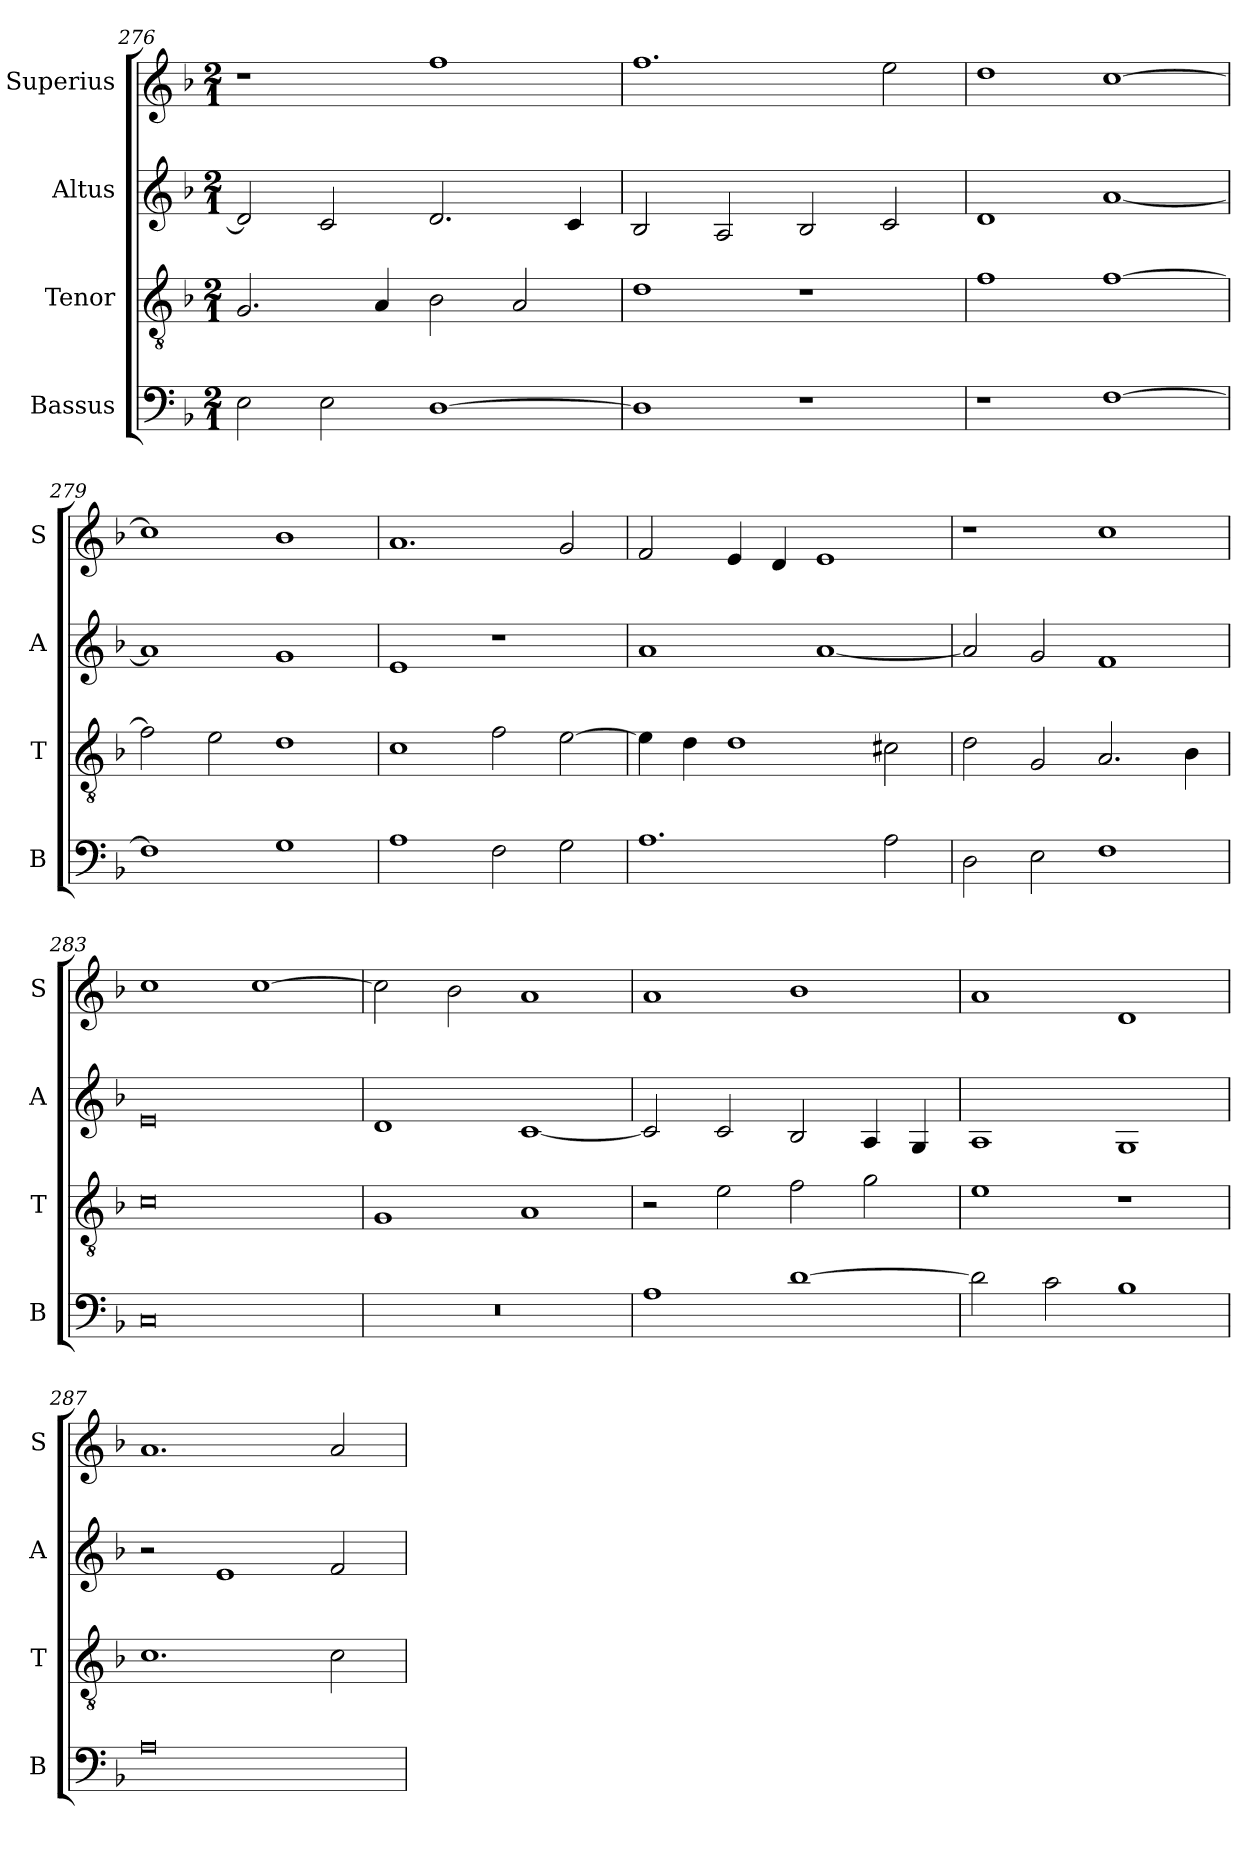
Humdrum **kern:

**kern	**kern	**kern	**kern
*part4	*part3	*part2	*part1
*staff4	*staff3	*staff2	*staff1
*I"Bassus	*I"Tenor	*I"Altus	*I"Superius
*I'B	*I'T	*I'A	*I'S
*clefF4	*clefGv2	*clefG2	*clefG2
*k[b-]	*k[b-]	*k[b-]	*k[b-]
*F:	*F:	*F:	*F:
*M2/1	*M2/1	*M2/1	*M2/1
=276	=276	=276	=276
2E	2.G	2d]	1r
2E	.	2c	.
.	4A	.	.
[1D	2B-	2.d	1ff
.	2A	.	.
.	.	4c	.
=277	=277	=277	=277
1D]	1d	2B-	1.ff
.	.	2A	.
1r	1r	2B-	.
.	.	2c	2ee
=278	=278	=278	=278
1r	1f	1d	1dd
[1F	[1f	[1a	[1cc
=279	=279	=279	=279
1F]	2f]	1a]	1cc]
.	2e	.	.
1G	1d	1g	1b-
=280	=280	=280	=280
1A	1c	1e	1.a
2F	2f	1r	.
2G	[2e	.	2g
=281	=281	=281	=281
1.A	4e]	1a	2f
.	4d	.	.
.	1d	.	4e
.	.	.	4d
.	.	[1a	1e
2A	2c#X	.	.
=282	=282	=282	=282
2D	2d	2a]	1r
2E	2G	2g	.
1F	2.A	1f	1cc
.	4B-	.	.
=283	=283	=283	=283
0C	0c	0e	1cc
.	.	.	[1cc
=284	=284	=284	=284
0r	1G	1d	2cc]
.	.	.	2b-
.	1A	[1c	1a
=285	=285	=285	=285
1A	2r	2c]	1a
.	2e	2c	.
[1d	2f	2B-	1b-
.	2g	4A	.
.	.	4G	.
=286	=286	=286	=286
2d]	1e	1A	1a
2c	.	.	.
1B-	1r	1G	1d
=287	=287	=287	=287
0A	1.c	2r	1.a
.	.	1e	.
.	2c	2f	2a
=	=	=	=
*-	*-	*-	*-
